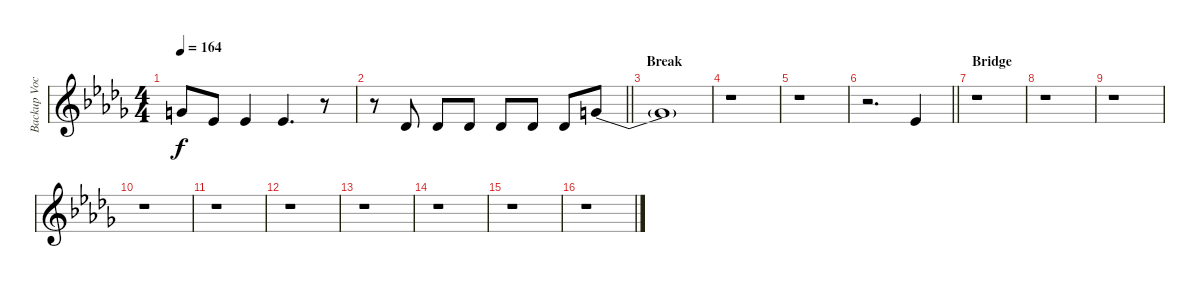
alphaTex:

\track ("Backup Vocals" "Backup Voc") {instrument lead6voice}
\staff {score}
\tuning (Eb4 Bb3 Gb3 Db3 Ab2 Db2) {hide}
\ts (4 4)
\tempo 164
\clef g2
\ks db
9.2{t}.8{dy f} 9.3.8 9.3.4 7.3{be (custom 0 4 20 4 30 0 60 0)}.4{d} r.8 |
\barLineRight lightlight
r.8 7.3.8 7.3.8 7.3.8 7.3.8 7.3.8 7.3.8 7.2{be (custom 0 4 15 4 17 0 19 4 60 4)}.8 |
\section ("" "Break")
7.2{t}.1 |
r.1 |
r.1 |
\barLineRight lightlight
r.2{d} 5.2.4 |
\section ("" "Bridge")
r.1 |
r.1 |
r.1 |
r.1 |
r.1 |
r.1 |
r.1 |
r.1 |
r.1 |
r.1
